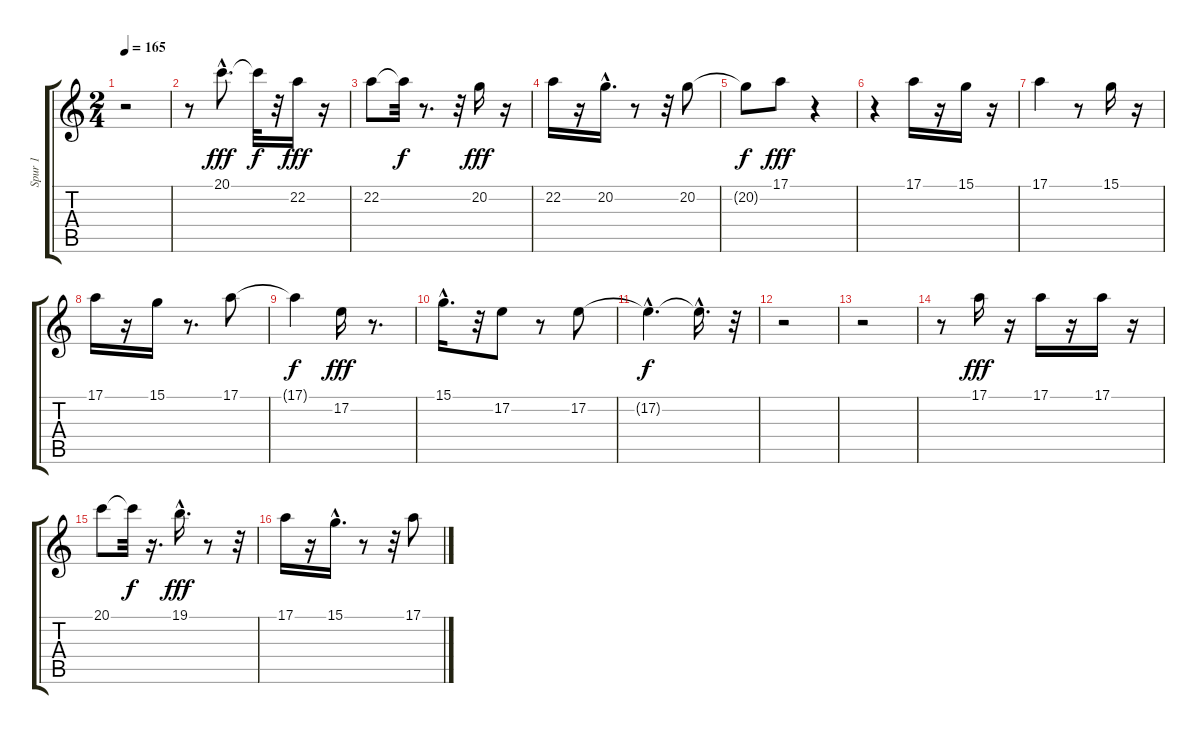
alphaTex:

\track ("Spur 1" "Spur 1") {instrument piccolo}
\staff {score tabs}
\tuning (E4 B3 G3 D3 A2 E2) {hide}
\ts (2 4)
\tempo 165
\clef g2
\ks c
r.2{dy fff} |
r.8 20.1{hac}.8{d} 20.1{t}.32{dy f} r.32 22.2.16{dy fff} r.16 |
22.2.8 22.2{t}.32{dy f} r.8{d} r.32 20.2.16{dy fff} r.16 |
22.2.16 r.16 20.2{hac}.16{d} r.8 r.32 20.2.8 |
20.2{t}.8{dy f} 17.1.8{dy fff} r.4 |
r.4 17.1.16 r.16 15.1.16 r.16 |
17.1.4 r.8 15.1.16 r.16 |
17.1.16 r.16 15.1.16 r.8{d} 17.1.8 |
17.1{t}.4{dy f} 17.2.16{dy fff} r.8{d} |
15.1{hac}.16{d} r.32 17.2.8 r.8 17.2.8 |
17.2{hac t}.4{d dy f} 17.2{hac t}.16{d} r.32 |
r.2 |
r.2 |
r.8 17.1.16{dy fff} r.16 17.1.16 r.16 17.1.16 r.16 |
20.1.8 20.1{t}.32{dy f} r.16{d} 19.1{hac}.16{d dy fff} r.8 r.32 |
17.1.16 r.16 15.1{hac}.16{d} r.8 r.32 17.1.8
